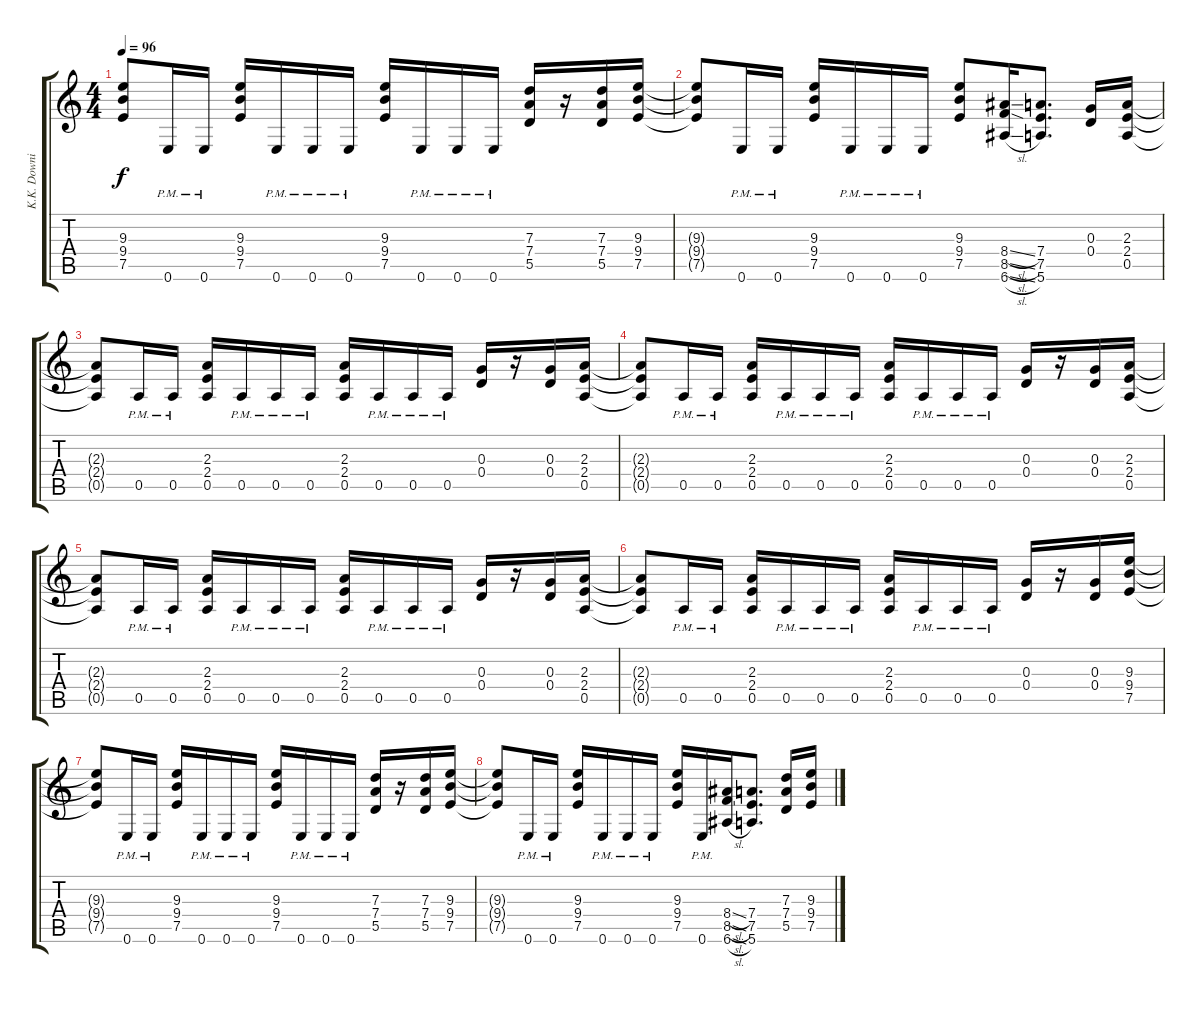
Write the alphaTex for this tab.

\track ("K.K. Downing" "K.K. Downi") {instrument distortionguitar}
\staff {score tabs}
\tuning (E4 B3 G3 D3 A2 E2) {hide}
\ts (4 4)
\tempo 96
\clef g2
\ks c
(9.3{t} 9.4{t} 7.5{t}).8{dy f} 0.6{pm}.16 0.6{pm}.16 (9.3 9.4 7.5).16 0.6{pm}.16 0.6{pm}.16 0.6{pm}.16 (9.3 9.4 7.5).16 0.6{pm}.16 0.6{pm}.16 0.6{pm}.16 (7.3 7.4 5.5).16 r.16 (7.3 7.4 5.5).16 (9.3 9.4 7.5).16 |
(9.3{t} 9.4{t} 7.5{t}).8 0.6{pm}.16 0.6{pm}.16 (9.3 9.4 7.5).16 0.6{pm}.16 0.6{pm}.16 0.6{pm}.16 (9.3 9.4 7.5).8 (8.4{sl} 8.5{sl} 6.6{sl}).16 (7.4 7.5 5.6).8{d} (0.3 0.4).16 (2.3 2.4 0.5).16 |
(2.3{t} 2.4{t} 0.5{t}).8 0.5{pm}.16 0.5{pm}.16 (2.3 2.4 0.5).16 0.5{pm}.16 0.5{pm}.16 0.5{pm}.16 (2.3 2.4 0.5).16 0.5{pm}.16 0.5{pm}.16 0.5{pm}.16 (0.3 0.4).16 r.16 (0.3 0.4).16 (2.3 2.4 0.5).16 |
(2.3{t} 2.4{t} 0.5{t}).8 0.5{pm}.16 0.5{pm}.16 (2.3 2.4 0.5).16 0.5{pm}.16 0.5{pm}.16 0.5{pm}.16 (2.3 2.4 0.5).16 0.5{pm}.16 0.5{pm}.16 0.5{pm}.16 (0.3 0.4).16 r.16 (0.3 0.4).16 (2.3 2.4 0.5).16 |
(2.3{t} 2.4{t} 0.5{t}).8 0.5{pm}.16 0.5{pm}.16 (2.3 2.4 0.5).16 0.5{pm}.16 0.5{pm}.16 0.5{pm}.16 (2.3 2.4 0.5).16 0.5{pm}.16 0.5{pm}.16 0.5{pm}.16 (0.3 0.4).16 r.16 (0.3 0.4).16 (2.3 2.4 0.5).16 |
(2.3{t} 2.4{t} 0.5{t}).8 0.5{pm}.16 0.5{pm}.16 (2.3 2.4 0.5).16 0.5{pm}.16 0.5{pm}.16 0.5{pm}.16 (2.3 2.4 0.5).16 0.5{pm}.16 0.5{pm}.16 0.5{pm}.16 (0.3 0.4).16 r.16 (0.3 0.4).16 (9.3 9.4 7.5).16 |
(9.3{t} 9.4{t} 7.5{t}).8 0.6{pm}.16 0.6{pm}.16 (9.3 9.4 7.5).16 0.6{pm}.16 0.6{pm}.16 0.6{pm}.16 (9.3 9.4 7.5).16 0.6{pm}.16 0.6{pm}.16 0.6{pm}.16 (7.3 7.4 5.5).16 r.16 (7.3 7.4 5.5).16 (9.3 9.4 7.5).16 |
(9.3{t} 9.4{t} 7.5{t}).8 0.6{pm}.16 0.6{pm}.16 (9.3 9.4 7.5).16 0.6{pm}.16 0.6{pm}.16 0.6{pm}.16 (9.3 9.4 7.5).16 0.6{pm}.16 (8.4{sl} 8.5{sl} 6.6{sl}).16 (7.4 7.5 5.6).8{d} (7.3 7.4 5.5).16 (9.3 9.4 7.5).16
